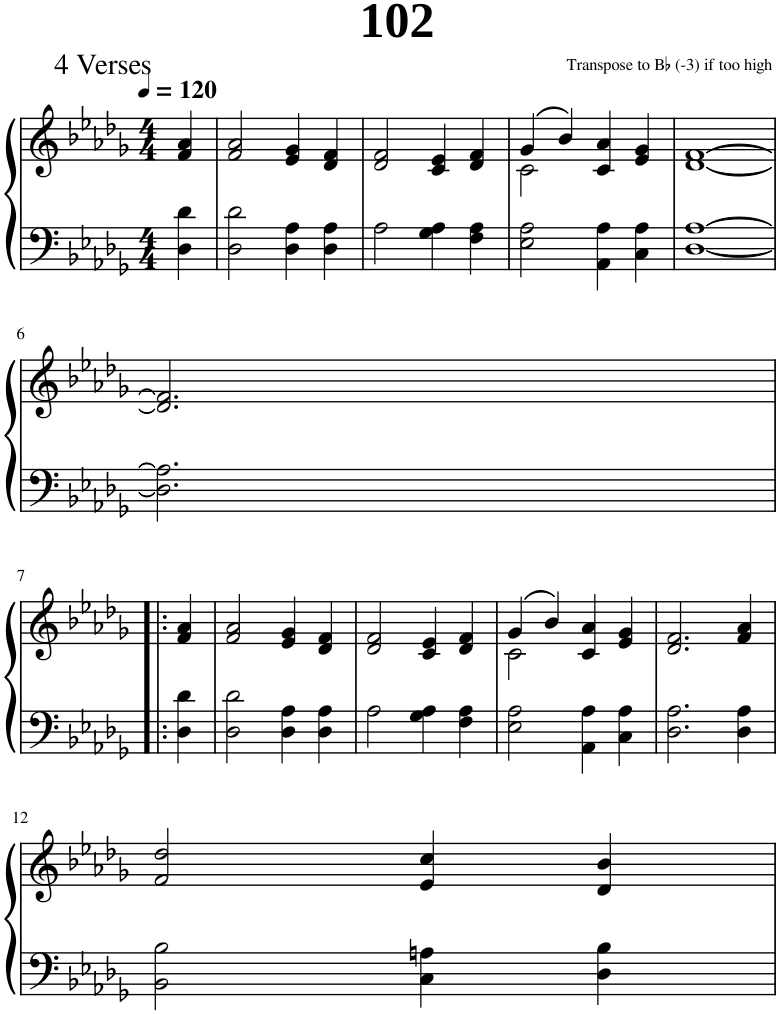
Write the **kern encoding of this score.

**kern	**kern
*part1	*part1
*staff2	*staff1
*I"Piano	*
*I'Pno.	*
*clefF4	*clefG2
*k[b-e-a-d-g-]	*k[b-e-a-d-g-]
*M4/4	*M4/4
*MM120	*MM120
=1	=1
4D-\ 4d-\	4f/ 4a-/
=2	=2
2D-\ 2d-\	2f/ 2a-/
4D-\ 4A-\	4e-/ 4g-/
4D-\ 4A-\	4d-/ 4f/
=3	=3
2A-\	2d-/ 2f/
4G-\ 4A-\	4c/ 4e-/
4F\ 4A-\	4d-/ 4f/
=4	=4
*	*^
2E-\ 2A-\	(4g-/	2c\
.	4b-/)	.
4AA-\ 4A-\	4c/ 4a-/	2ryy
4C\ 4A-\	4e-/ 4g-/	.
*	*v	*v
=5	=5
[1D- [1A-	[1d- [1f
!!LO:LB:g=z
=6	=6
2.D-\] 2.A-\]	2.d-/] 2.f/]
!!LO:LB:g=z
=7!|:	=7!|:
4D-\ 4d-\	4f/ 4a-/
=8	=8
2D-\ 2d-\	2f/ 2a-/
4D-\ 4A-\	4e-/ 4g-/
4D-\ 4A-\	4d-/ 4f/
=9	=9
2A-\	2d-/ 2f/
4G-\ 4A-\	4c/ 4e-/
4F\ 4A-\	4d-/ 4f/
=10	=10
*	*^
2E-\ 2A-\	(4g-/	2c\
.	4b-/)	.
4AA-\ 4A-\	4c/ 4a-/	2ryy
4C\ 4A-\	4e-/ 4g-/	.
*	*v	*v
=11	=11
2.D-\ 2.A-\	2.d-/ 2.f/
4D-\ 4A-\	4f/ 4a-/
!!LO:LB:g=z
=12	=12
2BB-\ 2B-\	2f/ 2dd-/
4C\ 4An\	4e-/ 4cc/
4D-\ 4B-\	4d-/ 4b-/
=	=
*-	*-
